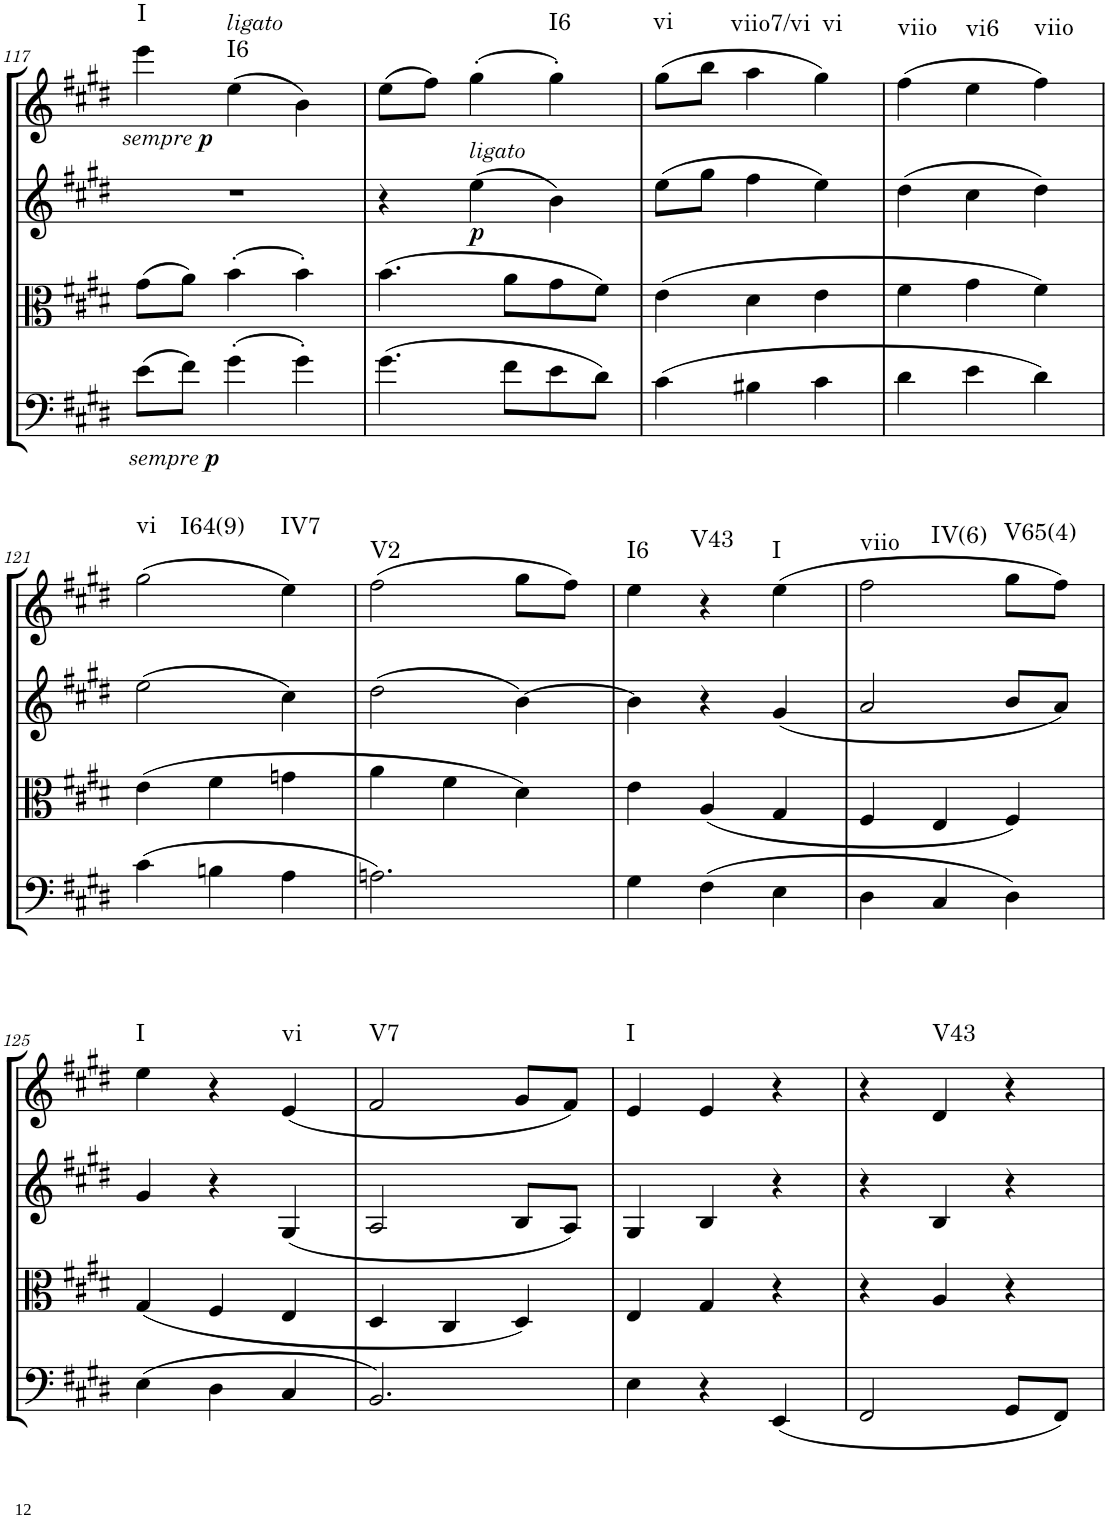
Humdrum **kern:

**kern	**kern	**kern	**dynam	**kern	**harte
*part4	*part3	*part2	*part2	*part1	*part1
*staff4	*staff3	*staff2	*staff2	*staff1	*
*I"Violoncello.	*I"Viola.	*I"Violin II.	*	*I"Violin I.	*
*I'Vc	*I'Vla	*I'Vln	*	*I'Vln	*
!!LO:PB:g=z
*clefC4	*clefC3	*clefG2	*	*clefG2	*
*k[f#c#g#d#]	*k[f#c#g#d#]	*k[f#c#g#d#]	*	*k[f#c#g#d#]	*
*M3/4	*M3/4	*M3/4	*	*M3/4	*
=117	=117	=117	=117	=117	=117
!	!	!	!	!LO:TX:b:i:t=sempre	!
!LO:TX:b:i:t=sempre	!	!	!	!	!
!	!	!	!	!	!LO:H:kt=I
(8e\L	(8g#\L	2.r	.	4eee\	N
8f#\J)	8a\J)	.	.	.	.
!	!	!	!	!LO:TX:a:i:t=ligato	!LO:H:kt=I6
[4g#'\	[4b'\	.	.	(4ee\	N
4g#'\]	4b'\]	.	.	4b\)	.
=118	=118	=118	=118	=118	=118
(4.g#\	(4.b\	4r	.	(8ee\L	.
.	.	.	.	8ff#\J)	.
!	!	!LO:TX:a:i:t=ligato	!	!	!
!	!	!	!LO:DY:b	!	!
.	.	(4ee\	p	[4gg#'\	.
8f#\L	8a\L	.	.	.	.
!	!	!	!	!	!LO:H:kt=I6
8e\	8g#\	4b\)	.	4gg#'\]	N
8d#\J)	8f#\J)	.	.	.	.
=119	=119	=119	=119	=119	=119
!	!	!	!	!	!LO:H:kt=vi
(4c#\	(4e\	(8ee\L	.	(8gg#\L	N
.	.	8gg#\J	.	8bb\J	.
!	!	!	!	!	!LO:H:kt=viio7/vi
4B#X\	4d#\	4ff#\	.	4aa\	N
!	!	!	!	!	!LO:H:kt=vi
4c#\	4e\	4ee\)	.	4gg#\)	N
=120	=120	=120	=120	=120	=120
!	!	!	!	!	!LO:H:kt=viio
4d#\	4f#\	(4dd#\	.	(4ff#\	N
!	!	!	!	!	!LO:H:kt=vi6
4e\	4g#\	4cc#\	.	4ee\	N
!	!	!	!	!	!LO:H:kt=viio
4d#\)	4f#\)	4dd#\)	.	4ff#\)	N
!!LO:LB:g=z
=121	=121	=121	=121	=121	=121
!	!	!	!	!	!LO:H:n=1:kt=vi
!	!	!	!	!	!LO:H:n=2:kt=I64(9)
(4c#\	(4e\	(2ee\	.	(2gg#\	N N
4Bn\	4f#\	.	.	.	.
!	!	!	!	!	!LO:H:kt=IV7
4A\	4gn\	4cc#\)	.	4ee\)	N
=122	=122	=122	=122	=122	=122
!	!	!	!	!	!LO:H:kt=V2
2.An\)	4a\	(2dd#\	.	(2ff#\	N
.	4f#\	.	.	.	.
.	4d#\)	[4b\)	.	8gg#\L	.
.	.	.	.	8ff#\J)	.
=123	=123	=123	=123	=123	=123
!	!	!	!	!	!LO:H:kt=I6
4G#\	4e\	4b\]	.	4ee\	N
!	!	!	!	!	!LO:H:kt=V43
(4F#\	(4A/	4r	.	4r	N
!	!	!	!	!	!LO:H:kt=I
4E\	4G#/	(4g#/	.	(4ee\	N
=124	=124	=124	=124	=124	=124
!	!	!	!	!	!LO:H:n=1:kt=viio
!	!	!	!	!	!LO:H:n=2:kt=IV(6)
4D#\	4F#/	2a/	.	2ff#\	N N
4C#/	4E/	.	.	.	.
!	!	!	!	!	!LO:H:kt=V65(4)
4D#\)	4F#/)	8b/L	.	8gg#\L	N
.	.	8a/J)	.	8ff#\J)	.
!!LO:LB:g=z
=125	=125	=125	=125	=125	=125
!	!	!	!	!	!LO:H:kt=I
(4E\	(4G#/	4g#/	.	4ee\	N
4D#\	4F#/	4r	.	4r	.
!	!	!	!	!	!LO:H:kt=vi
4C#/	4E/	(4G#/	.	(4e/	N
=126	=126	=126	=126	=126	=126
!	!	!	!	!	!LO:H:kt=V7
2.BB/)	4D#/	2A/	.	2f#/	N
.	4C#/	.	.	.	.
.	4D#/)	8B/L	.	8g#/L	.
.	.	8A/J)	.	8f#/J)	.
=127	=127	=127	=127	=127	=127
!	!	!	!	!	!LO:H:kt=I
4E\	4E/	4G#/	.	4e/	N
4r	4G#/	4B/	.	4e/	.
(4EE/	4r	4r	.	4r	.
=128	=128	=128	=128	=128	=128
2FF#/	4r	4r	.	4r	.
!	!	!	!	!	!LO:H:kt=V43
.	4A/	4B/	.	4d#/	N
8GG#/L	4r	4r	.	4r	.
8FF#/J)	.	.	.	.	.
=	=	=	=	=	=
*-	*-	*-	*-	*-	*-
